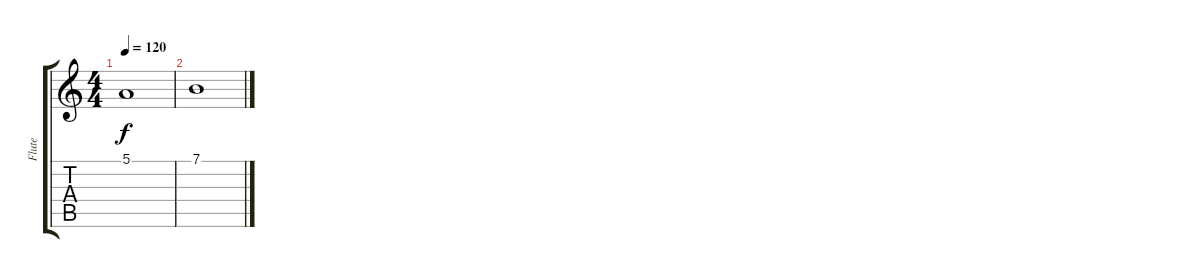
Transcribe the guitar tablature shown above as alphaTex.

\track ("Flute" "Flute") {instrument flute}
\staff {score tabs}
\tuning (E4 B3 G3 D3 A2 E2) {hide}
\ts (4 4)
\tempo 120
\clef g2
\ks c
5.1.1{dy f} |
7.1.1
